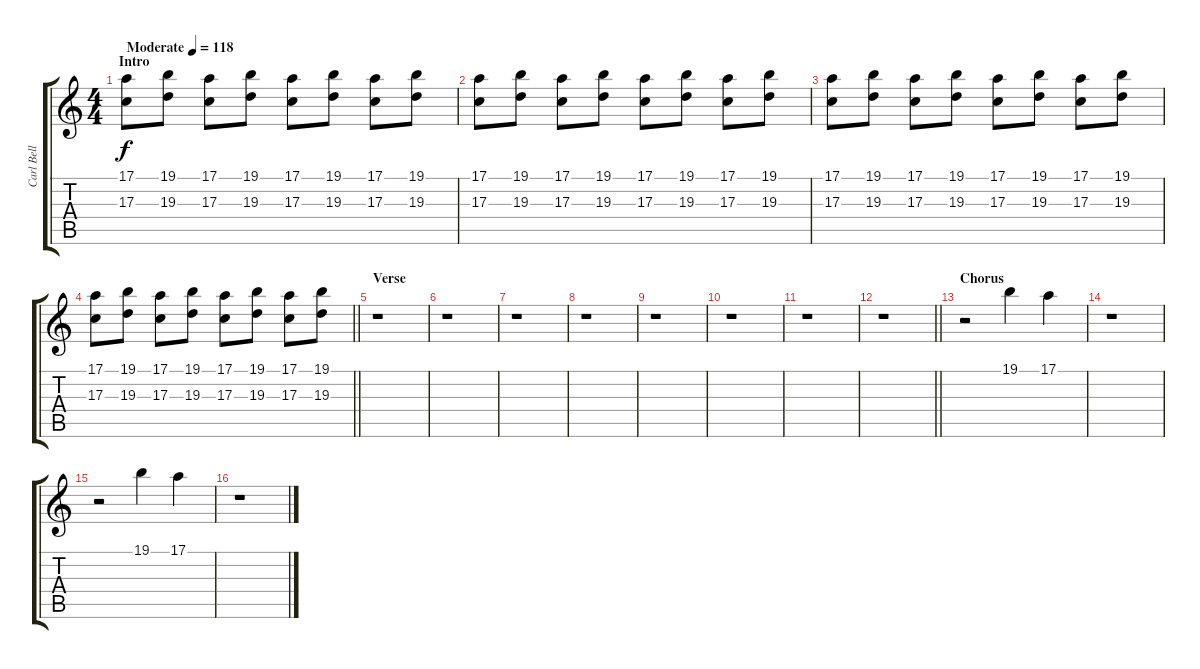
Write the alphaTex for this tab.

\track ("Carl Bell (Keyboard)" "Carl Bell ") {instrument electricgrandpiano}
\staff {score tabs}
\tuning (E4 B3 G3 D3 A2 E2) {hide}
\ts (4 4)
\section ("" "Intro")
\tempo (118 "Moderate")
\clef g2
\ks c
(17.1 17.3).8{dy f instrument electricgrandpiano} (19.1 19.3).8 (17.1 17.3).8 (19.1 19.3).8 (17.1 17.3).8 (19.1 19.3).8 (17.1 17.3).8 (19.1 19.3).8 |
(17.1 17.3).8 (19.1 19.3).8 (17.1 17.3).8 (19.1 19.3).8 (17.1 17.3).8 (19.1 19.3).8 (17.1 17.3).8 (19.1 19.3).8 |
(17.1 17.3).8 (19.1 19.3).8 (17.1 17.3).8 (19.1 19.3).8 (17.1 17.3).8 (19.1 19.3).8 (17.1 17.3).8 (19.1 19.3).8 |
\barLineRight lightlight
(17.1 17.3).8 (19.1 19.3).8 (17.1 17.3).8 (19.1 19.3).8 (17.1 17.3).8 (19.1 19.3).8 (17.1 17.3).8 (19.1 19.3).8 |
\section ("" "Verse")
r.1 |
r.1 |
r.1 |
r.1 |
r.1 |
r.1 |
r.1 |
\barLineRight lightlight
r.1 |
\section ("" "Chorus")
r.2 19.1.4 17.1.4 |
r.1 |
r.2 19.1.4 17.1.4 |
r.1
